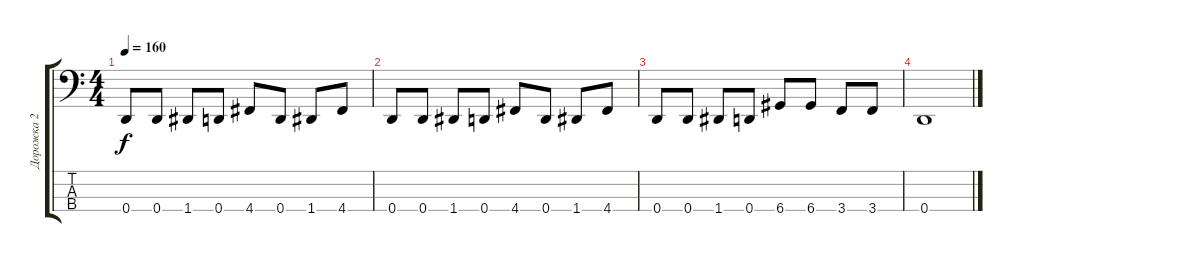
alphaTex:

\track ("Дорожка 2" "Дорожка 2") {instrument electricbassfinger}
\staff {score tabs}
\tuning (G2 D2 A1 D1) {hide}
\ts (4 4)
\tempo 160
\clef f4
\ks c
0.4.8{dy f} 0.4.8 1.4.8 0.4.8 4.4.8 0.4.8 1.4.8 4.4.8 |
0.4.8 0.4.8 1.4.8 0.4.8 4.4.8 0.4.8 1.4.8 4.4.8 |
0.4.8 0.4.8 1.4.8 0.4.8 6.4.8 6.4.8 3.4.8 3.4.8 |
0.4.1
